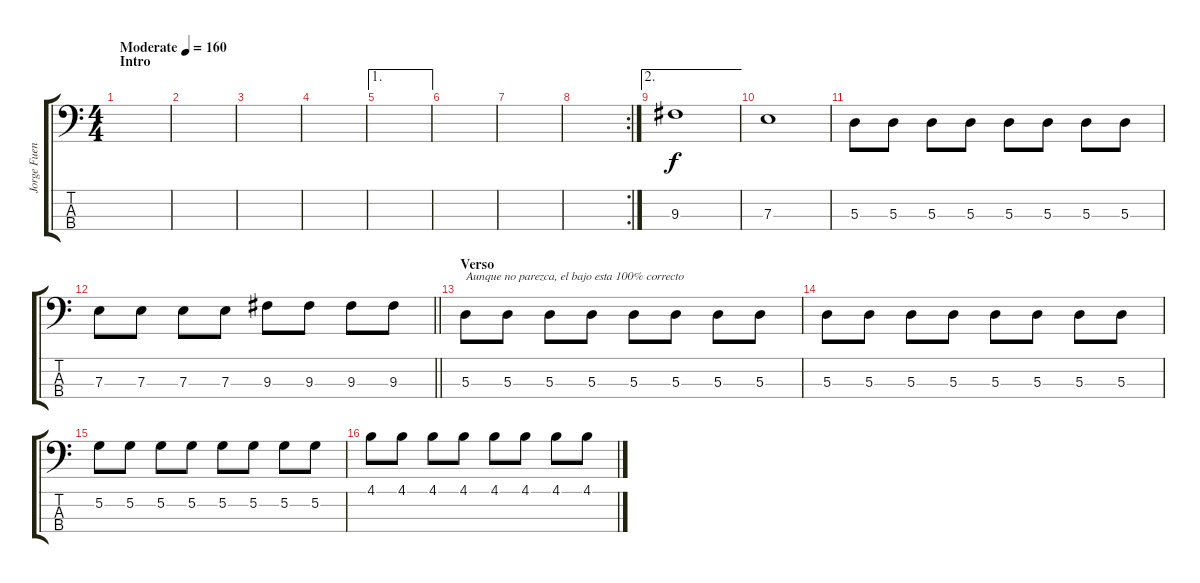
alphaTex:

\track ("Jorge Fuentealba (Bajo)" "Jorge Fuen") {instrument electricbasspick}
\staff {score tabs}
\tuning (G2 D2 A1 E1) {hide}
\ts (4 4)
\section ("" "Intro")
\tempo (160 "Moderate")
\clef f4
\ks c
|
|
|
|
\ae 1
|
|
|
\rc 2
|
\ae 2
9.3.1 |
7.3.1 |
5.3.8 5.3.8 5.3.8 5.3.8 5.3.8 5.3.8 5.3.8 5.3.8 |
\barLineRight lightlight
7.3.8 7.3.8 7.3.8 7.3.8 9.3.8 9.3.8 9.3.8 9.3.8 |
\section ("" "Verso ")
5.3.8{txt "Aunque no parezca, el bajo esta 100% correcto"} 5.3.8 5.3.8 5.3.8 5.3.8 5.3.8 5.3.8 5.3.8 |
5.3.8 5.3.8 5.3.8 5.3.8 5.3.8 5.3.8 5.3.8 5.3.8 |
5.2.8 5.2.8 5.2.8 5.2.8 5.2.8 5.2.8 5.2.8 5.2.8 |
4.1.8 4.1.8 4.1.8 4.1.8 4.1.8 4.1.8 4.1.8 4.1.8
